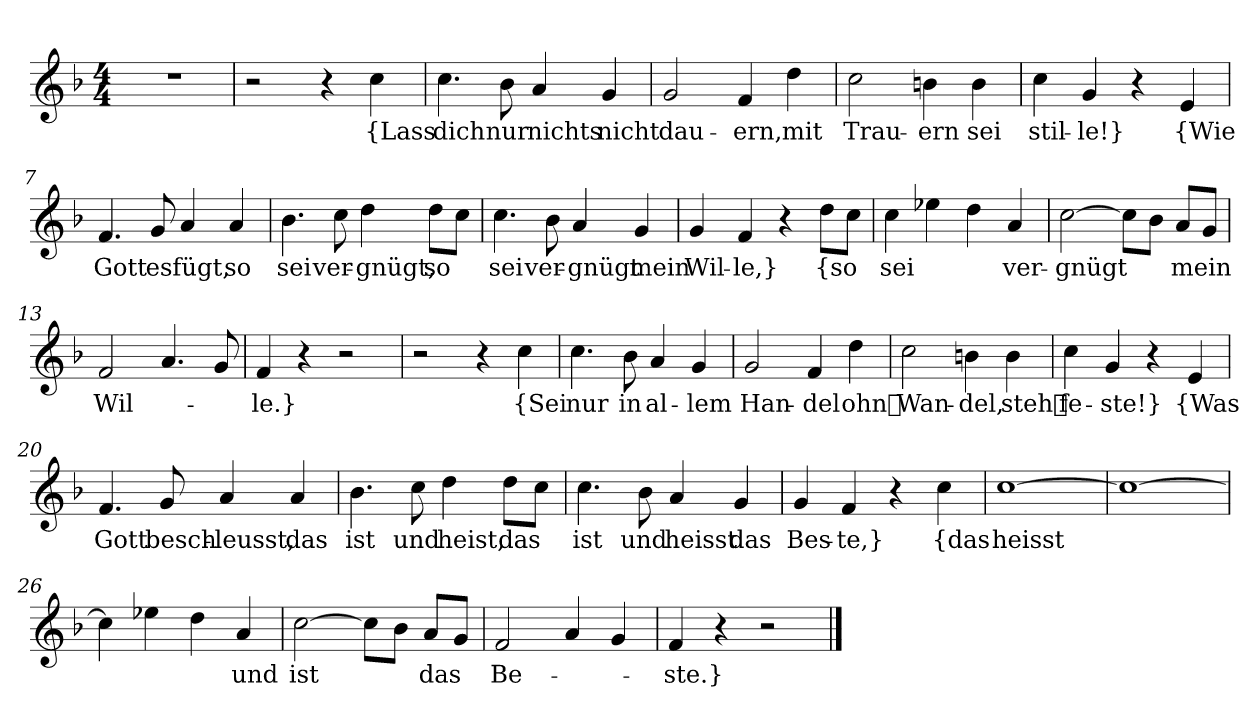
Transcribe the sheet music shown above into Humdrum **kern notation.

**kern	**text
*part1	*part1
*staff1	*staff1
*clefG2	*
*k[b-]	*
*M4/4	*
=1	=1
1r	.
=2	=2
2r	.
4r	.
4cc	{Lass
=3	=3
4.cc	dich
8b-	nur
4a	nichts
4g	nicht
=4	=4
2g	dau-
4f	-ern,
4dd	mit
=5	=5
2cc	Trau-
4bn	-ern
4b	sei
=6	=6
4cc	stil-
4g	-le!}
4r	.
4e	{Wie
=7	=7
4.f	Gott
8g	es
4a	fügt,
4a	so
=8	=8
4.b-	sei
8cc	ver-
4dd	-gnügt,
8dd\L	so
8cc\J	.
=9	=9
4.cc	sei
8b-	ver-
4a	-gnügt
4g	mein
=10	=10
4g	Wil-
4f	-le,}
4r	.
8dd\L	{so
8cc\J	.
=11	=11
4cc	sei
4ee-X	.
4dd	.
4a	ver-
=12	=12
[2cc	-gnügt
8cc\L]	.
8b-\J	.
8a/L	mein
8g/J	.
=13	=13
2f	Wil-
4.a	.
8g	.
=14	=14
4f	-le.}
4r	.
2r	.
=15	=15
2r	.
4r	.
4cc	{Sei
=16	=16
4.cc	nur
8b-	in
4a	al-
4g	-lem
=17	=17
2g	Han-
4f	-del
4dd	ohn
=18	=18
2cc	Wan-
4bn	-del,
4b	steh
=19	=19
4cc	fe-
4g	-ste!}
4r	.
4e	{Was
=20	=20
4.f	Gott
8g	besch-
4a	-leusst,
4a	das
=21	=21
4.b-	ist
8cc	und
4dd	heist,
8dd\L	das
8cc\J	.
=22	=22
4.cc	ist
8b-	und
4a	heisst
4g	das
=23	=23
4g	Bes-
4f	-te,}
4r	.
4cc	{das
=24	=24
[1cc	heisst
=25	=25
1cc_	.
=26	=26
4cc]	.
4ee-X	.
4dd	.
4a	und
=27	=27
[2cc	ist
8cc\L]	.
8b-\J	.
8a/L	das
8g/J	.
=28	=28
2f	Be-
4a	.
4g	.
=29	=29
4f	-ste.}
4r	.
2r	.
==	==
*-	*-
